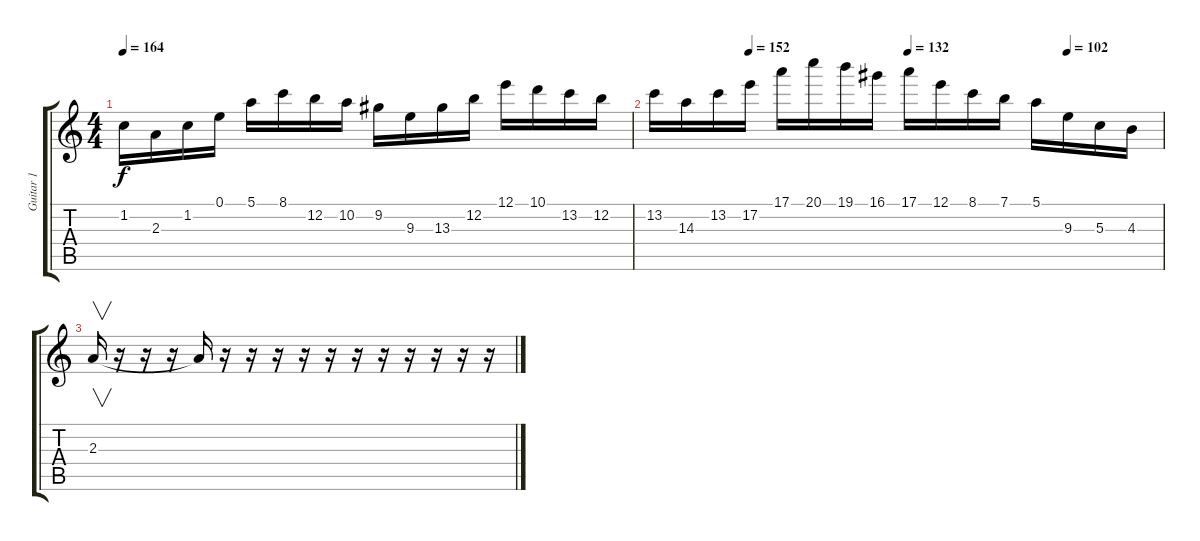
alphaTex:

\track ("Guitar 1" "Guitar 1") {instrument overdrivenguitar}
\staff {score tabs}
\tuning (E4 B3 G3 D3 A2 E2) {hide}
\ts (4 4)
\tempo 164
\clef g2
\ks c
1.2.16{dy f} 2.3.16 1.2.16 0.1.16 5.1.16 8.1.16 12.2.16 10.2.16 9.2.16 9.3.16 13.3.16 12.2.16 12.1.16 10.1.16 13.2.16 12.2.16 |
\tempo (152 0.1875)
\tempo (132 0.5)
\tempo (102 0.8125)
13.2.16 14.3.16 13.2.16 17.2.16 17.1.16 20.1.16 19.1.16 16.1.16 17.1.16 12.1.16 8.1.16 7.1.16 5.1.16 9.3.16 5.3.16 4.3.16 |
2.3.16{v} r.16 r.16 r.16 2.3{t}.16 r.16 r.16 r.16 r.16 r.16 r.16 r.16 r.16 r.16 r.16 r.16
